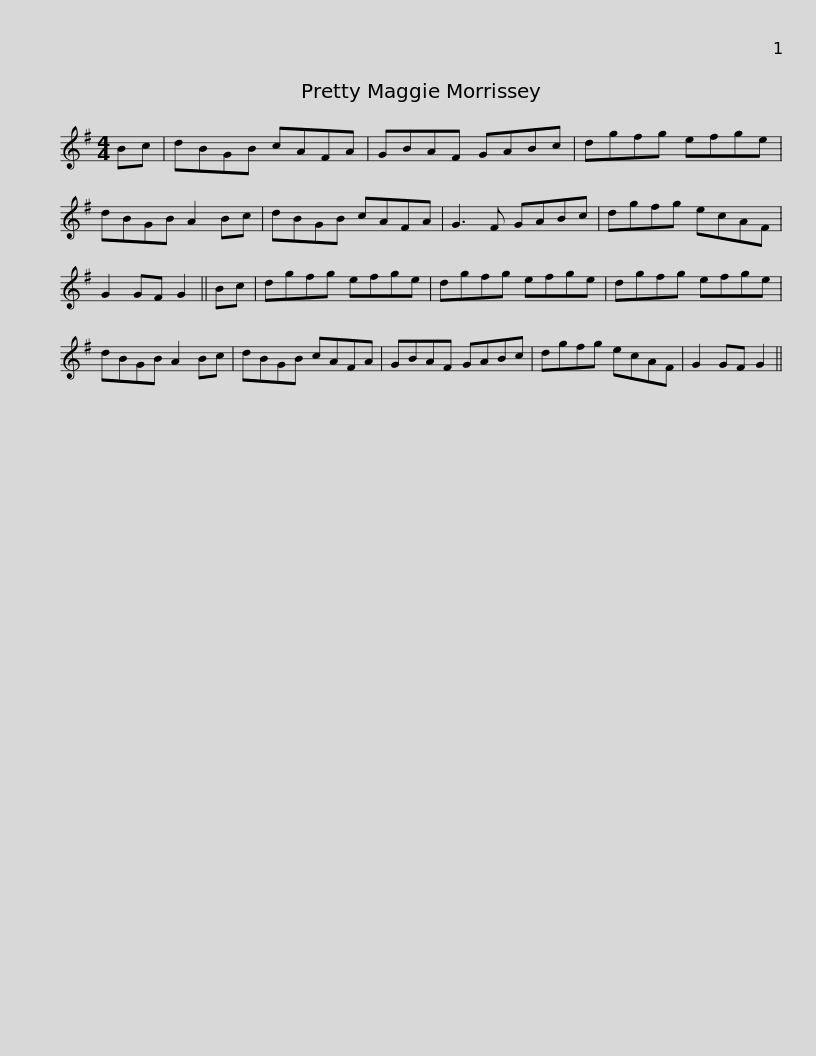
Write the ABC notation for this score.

X:1
L:1/8
M:4/4
I:linebreak $
K:G
V:1 treble
V:1
 Bc | dBGB cAFA | GBAF GABc | dgfg efge | dBGB A2 Bc | %5
 dBGB cAFA |$ G3 F GABc | dgfg ecAF | G2 GF G2 || Bc | %10
 dgfg efge | dgfg efge | dgfg efge |$ dBGB A2 Bc | dBGB cAFA | %15
 GBAF GABc | dgfg ecAF | G2 GF G2 || %18
